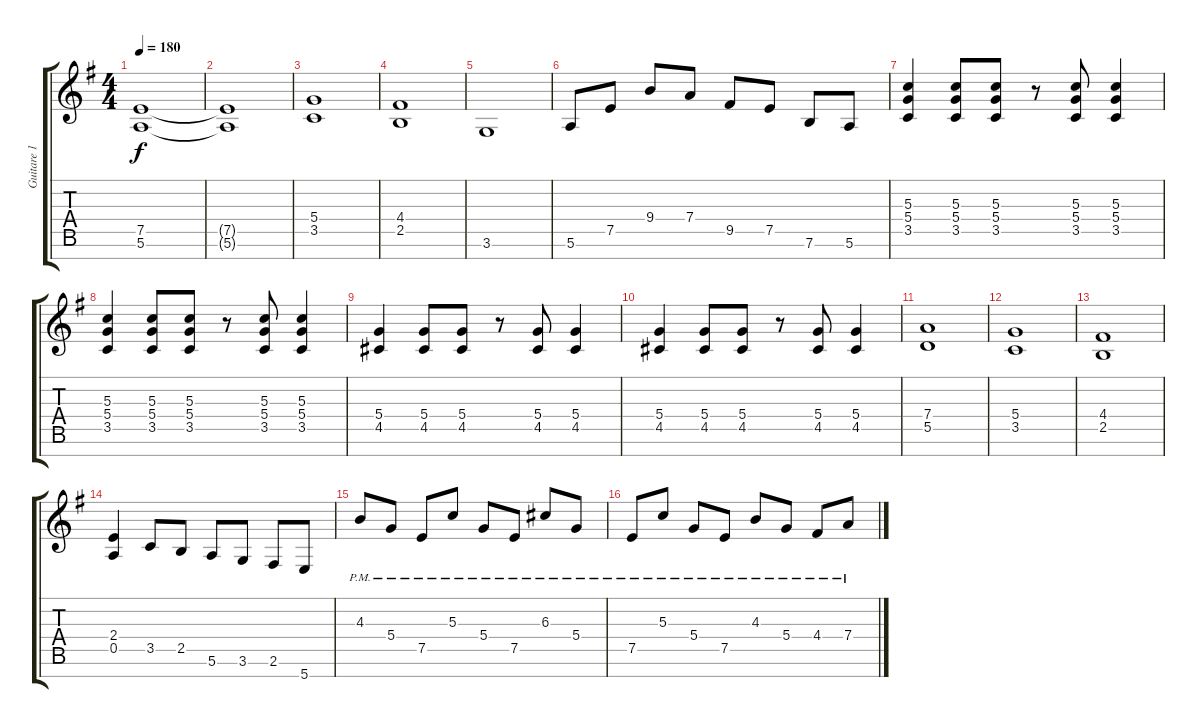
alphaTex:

\track ("Guitare 1" "Guitare 1") {instrument distortionguitar}
\staff {score tabs}
\tuning (E4 B3 G3 D3 A2 E2 B1) {hide}
\ts (4 4)
\tempo 180
\clef g2
\ks g
(7.5 5.6).1{dy f} |
(7.5{t} 5.6{t}).1 |
(5.4 3.5).1 |
(4.4 2.5).1 |
3.6.1 |
5.6.8 7.5.8 9.4.8 7.4.8 9.5.8 7.5.8 7.6.8 5.6.8 |
(5.3 5.4 3.5).4 (5.3 5.4 3.5).8 (5.3 5.4 3.5).8 r.8 (5.3 5.4 3.5).8 (5.3 5.4 3.5).4 |
(5.3 5.4 3.5).4 (5.3 5.4 3.5).8 (5.3 5.4 3.5).8 r.8 (5.3 5.4 3.5).8 (5.3 5.4 3.5).4 |
(5.4 4.5).4 (5.4 4.5).8 (5.4 4.5).8 r.8 (5.4 4.5).8 (5.4 4.5).4 |
(5.4 4.5).4 (5.4 4.5).8 (5.4 4.5).8 r.8 (5.4 4.5).8 (5.4 4.5).4 |
(7.4 5.5).1 |
(5.4 3.5).1 |
(4.4 2.5).1 |
(2.4 0.5).4 3.5.8 2.5.8 5.6.8 3.6.8 2.6.8 5.7.8 |
4.3{pm}.8 5.4{pm}.8 7.5{pm}.8 5.3{pm}.8 5.4{pm}.8 7.5{pm}.8 6.3{pm}.8 5.4{pm}.8 |
7.5{pm}.8 5.3{pm}.8 5.4{pm}.8 7.5{pm}.8 4.3{pm}.8 5.4{pm}.8 4.4{pm}.8 7.4{pm}.8
